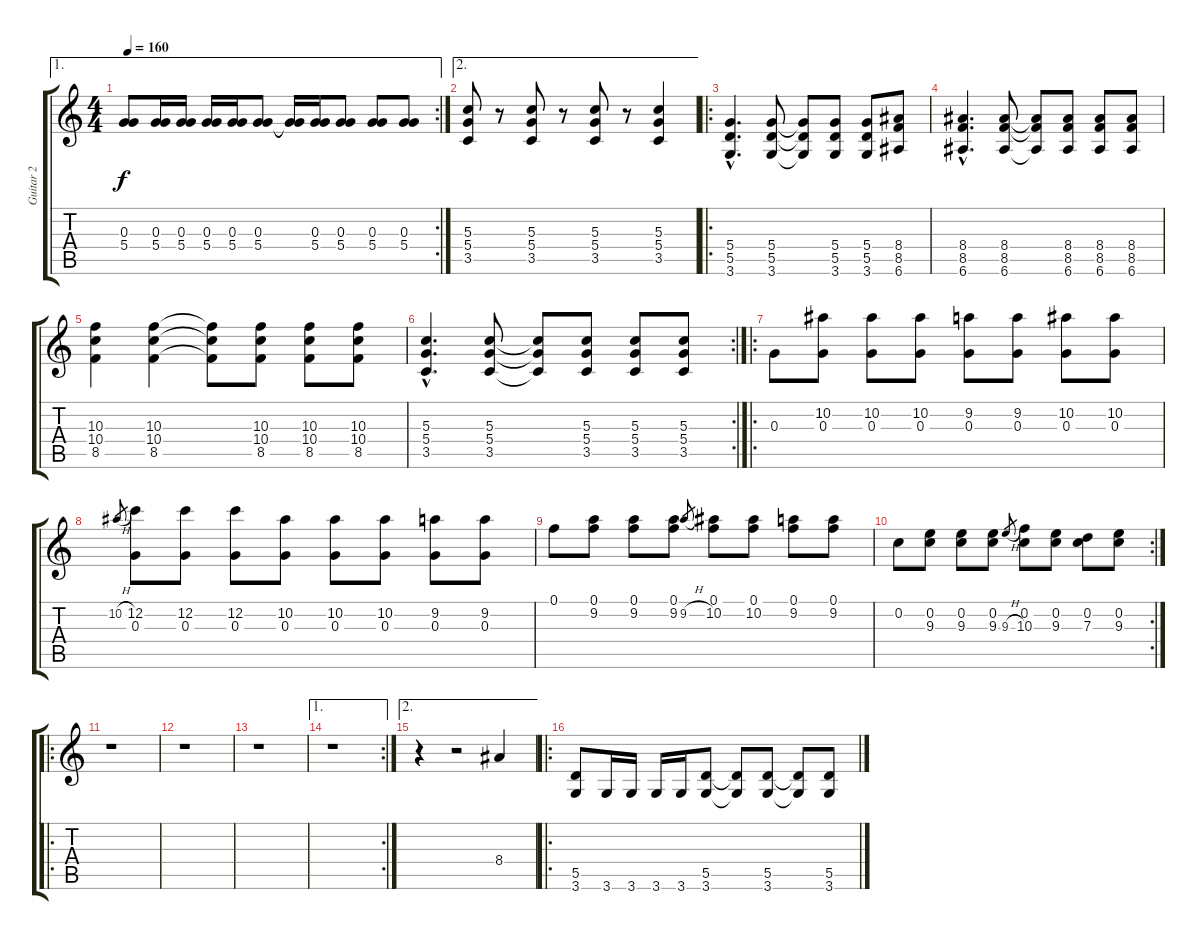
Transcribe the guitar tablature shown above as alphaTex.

\track ("Guitar 2" "Guitar 2") {instrument distortionguitar}
\staff {score tabs}
\tuning (F4 C4 G3 D3 A2 E2) {hide}
\ae 1
\rc 2
\ts (4 4)
\tempo 160
\clef g2
\ks c
(0.3 5.4).8{dy f} (0.3 5.4).16 (0.3 5.4).16 (0.3 5.4).16 (0.3 5.4).16 (0.3 5.4).8 (0.3{t} 5.4{t}).16 (0.3 5.4).16 (0.3 5.4).8 (0.3 5.4).8 (0.3 5.4).8 |
\ae 2
(5.3 5.4 3.5).8 r.8 (5.3 5.4 3.5).8 r.8 (5.3 5.4 3.5).8 r.8 (5.3 5.4 3.5).4 |
\ro
(5.4{hac} 5.5{hac} 3.6{hac}).4{d} (5.4 5.5 3.6).8 (5.4{t} 5.5{t} 3.6{t}).8 (5.4 5.5 3.6).8 (5.4 5.5 3.6).8 (8.4 8.5 6.6).8 |
(8.4{hac} 8.5{hac} 6.6{hac}).4{d} (8.4 8.5 6.6).8 (8.4{t} 8.5{t} 6.6{t}).8 (8.4 8.5 6.6).8 (8.4 8.5 6.6).8 (8.4 8.5 6.6).8 |
(10.3 10.4 8.5).4 (10.3 10.4 8.5).4 (10.3{t} 10.4{t} 8.5{t}).8 (10.3 10.4 8.5).8 (10.3 10.4 8.5).8 (10.3 10.4 8.5).8 |
\rc 2
(5.3{hac} 5.4{hac} 3.5{hac}).4{d} (5.3 5.4 3.5).8 (5.3{t} 5.4{t} 3.5{t}).8 (5.3 5.4 3.5).8 (5.3 5.4 3.5).8 (5.3 5.4 3.5).8 |
\ro
0.3.8 (10.2 0.3).8 (10.2 0.3).8 (10.2 0.3).8 (9.2 0.3).8 (9.2 0.3).8 (10.2 0.3).8 (10.2 0.3).8 |
10.2{h}.8{gr} (12.2 0.3).8 (12.2 0.3).8 (12.2 0.3).8 (10.2 0.3).8 (10.2 0.3).8 (10.2 0.3).8 (9.2 0.3).8 (9.2 0.3).8 |
0.1.8 (0.1 9.2).8 (0.1 9.2).8 (0.1 9.2).8 9.2{h}.8{gr} (0.1 10.2).8 (0.1 10.2).8 (0.1 9.2).8 (0.1 9.2).8 |
\rc 2
0.2.8 (0.2 9.3).8 (0.2 9.3).8 (0.2 9.3).8 9.3{h}.8{gr} (0.2 10.3).8 (0.2 9.3).8 (0.2 7.3).8 (0.2 9.3).8 |
\ro
r.1 |
r.1 |
r.1 |
\ae 1
\rc 2
r.1 |
\ae 2
r.4 r.2 8.4.4 |
\ro
(5.5 3.6).8 3.6.16 3.6.16 3.6.16 3.6.16 (5.5 3.6).8 (5.5{t} 3.6{t}).8 (5.5 3.6).8 (5.5{t} 3.6{t}).8 (5.5 3.6).8
